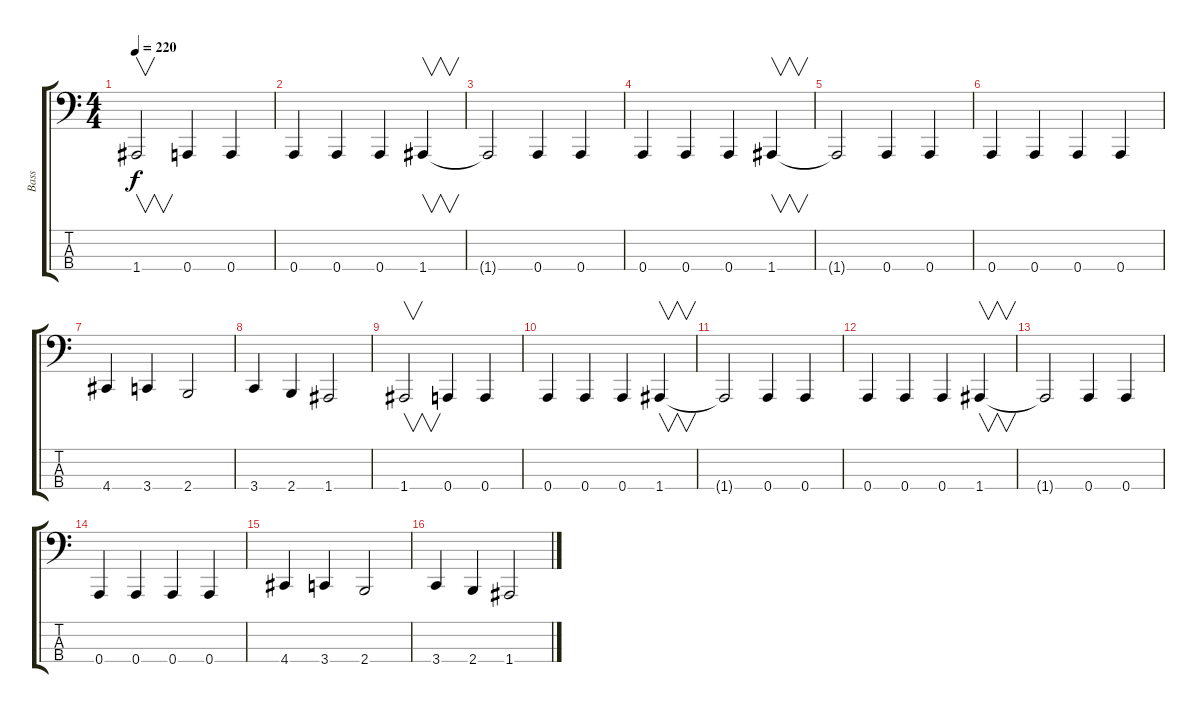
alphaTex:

\track ("Bass" "Bass") {instrument electricbasspick}
\staff {score tabs}
\tuning (C2 G1 D1 A0) {hide}
\ts (4 4)
\tempo 220
\clef f4
\ks c
1.4.2{v dy f} 0.4.4 0.4.4 |
0.4.4 0.4.4 0.4.4 1.4.4{v} |
1.4{t}.2 0.4.4 0.4.4 |
0.4.4 0.4.4 0.4.4 1.4.4{v} |
1.4{t}.2 0.4.4 0.4.4 |
0.4.4 0.4.4 0.4.4 0.4.4 |
4.4.4 3.4.4 2.4.2 |
3.4.4 2.4.4 1.4.2 |
1.4.2{v} 0.4.4 0.4.4 |
0.4.4 0.4.4 0.4.4 1.4.4{v} |
1.4{t}.2 0.4.4 0.4.4 |
0.4.4 0.4.4 0.4.4 1.4.4{v} |
1.4{t}.2 0.4.4 0.4.4 |
0.4.4 0.4.4 0.4.4 0.4.4 |
4.4.4 3.4.4 2.4.2 |
3.4.4 2.4.4 1.4.2
